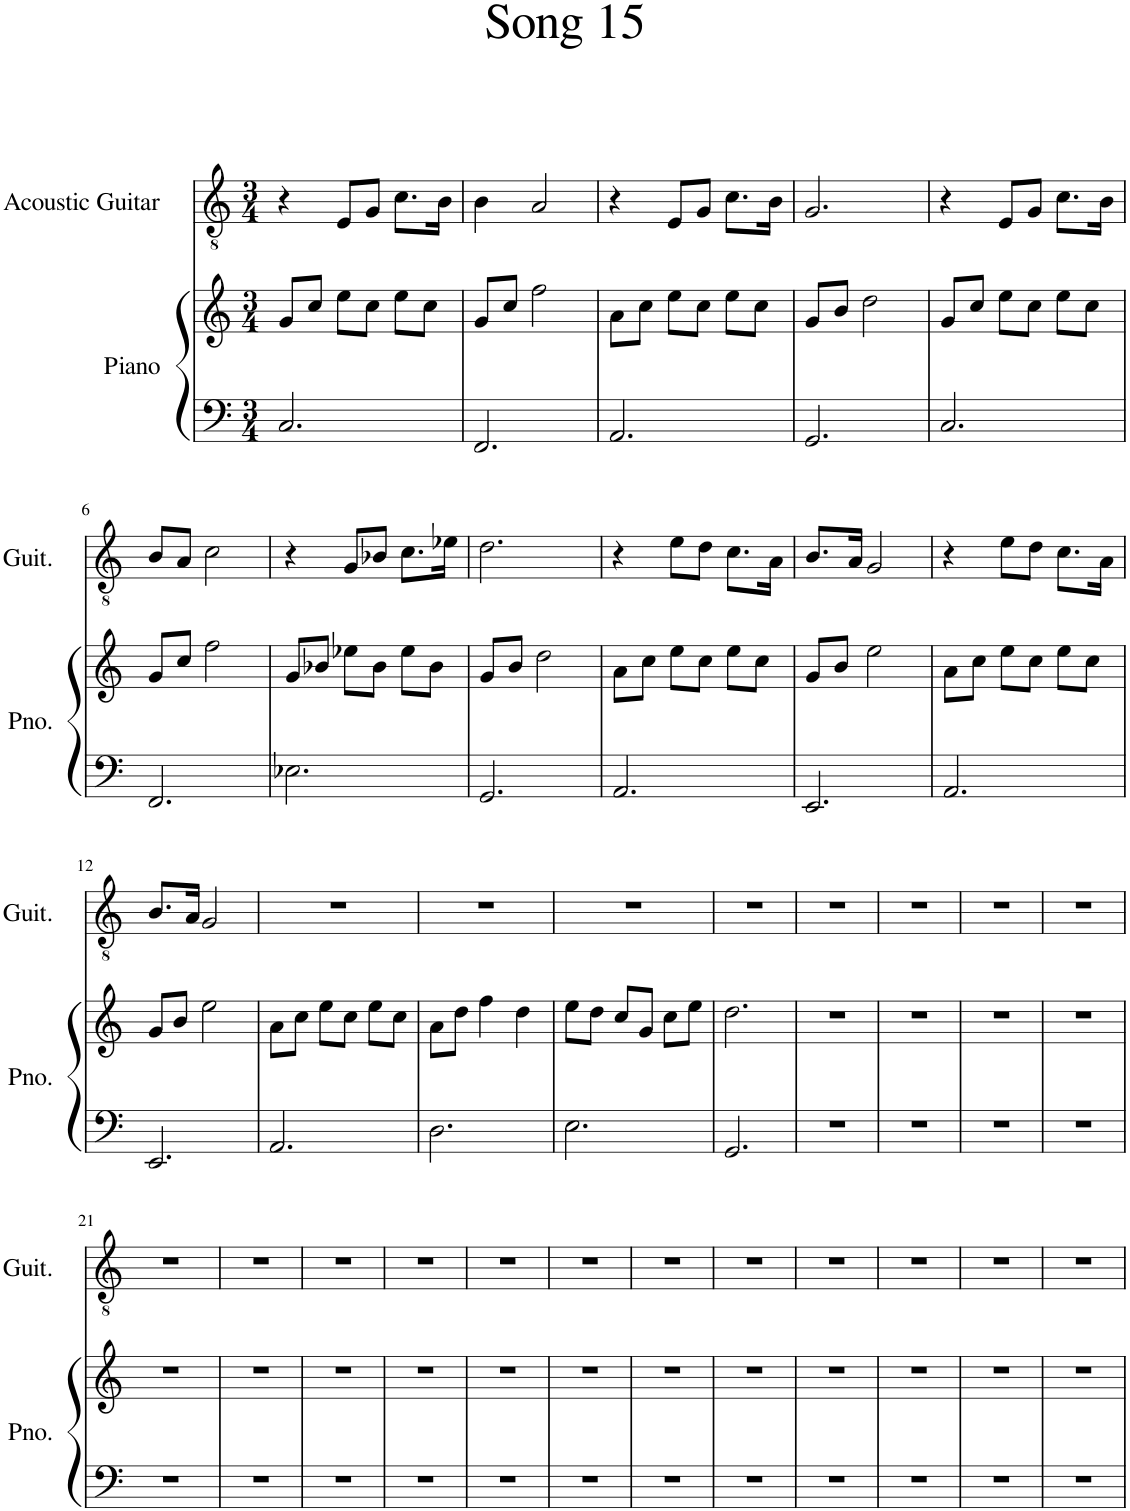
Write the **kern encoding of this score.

**kern	**kern	**kern
*part2	*part2	*part1
*staff3	*staff2	*staff1
*I"Piano	*	*I"Acoustic Guitar
*I'Pno.	*	*I'Guit.
*clefF4	*clefG2	*clefGv2
*k[]	*k[]	*k[]
*M3/4	*M3/4	*M3/4
=1	=1	=1
2.C/	8g/L	4r
.	8cc/J	.
.	8ee\L	8E/L
.	8cc\J	8G/J
.	8ee\L	8.c\L
.	8cc\J	.
.	.	16B\Jk
=2	=2	=2
2.FF/	8g/L	4B\
.	8cc/J	.
.	2ff\	2A/
=3	=3	=3
2.AA/	8a\L	4r
.	8cc\J	.
.	8ee\L	8E/L
.	8cc\J	8G/J
.	8ee\L	8.c\L
.	8cc\J	.
.	.	16B\Jk
=4	=4	=4
2.GG/	8g/L	2.G/
.	8b/J	.
.	2dd\	.
=5	=5	=5
2.C/	8g/L	4r
.	8cc/J	.
.	8ee\L	8E/L
.	8cc\J	8G/J
.	8ee\L	8.c\L
.	8cc\J	.
.	.	16B\Jk
!!LO:LB:g=z
=6	=6	=6
2.FF/	8g/L	8B/L
.	8cc/J	8A/J
.	2ff\	2c\
=7	=7	=7
2.E-X\	8g/L	4r
.	8b-X/J	.
.	8ee-X\L	8G/L
.	8b-\J	8B-X/J
.	8ee-\L	8.c\L
.	8b-\J	.
.	.	16e-X\Jk
=8	=8	=8
2.GG/	8g/L	2.d\
.	8b/J	.
.	2dd\	.
=9	=9	=9
2.AA/	8a\L	4r
.	8cc\J	.
.	8ee\L	8e\L
.	8cc\J	8d\J
.	8ee\L	8.c\L
.	8cc\J	.
.	.	16A\Jk
=10	=10	=10
2.EE/	8g/L	8.B/L
.	8b/J	.
.	.	16A/Jk
.	2ee\	2G/
=11	=11	=11
2.AA/	8a\L	4r
.	8cc\J	.
.	8ee\L	8e\L
.	8cc\J	8d\J
.	8ee\L	8.c\L
.	8cc\J	.
.	.	16A\Jk
!!LO:LB:g=z
=12	=12	=12
2.EE/	8g/L	8.B/L
.	8b/J	.
.	.	16A/Jk
.	2ee\	2G/
=13	=13	=13
2.AA/	8a\L	2.r
.	8cc\J	.
.	8ee\L	.
.	8cc\J	.
.	8ee\L	.
.	8cc\J	.
=14	=14	=14
2.D\	8a\L	2.r
.	8dd\J	.
.	4ff\	.
.	4dd\	.
=15	=15	=15
2.E\	8ee\L	2.r
.	8dd\J	.
.	8cc/L	.
.	8g/J	.
.	8cc\L	.
.	8ee\J	.
=16	=16	=16
2.GG/	2.dd\	2.r
=17	=17	=17
2.r	2.r	2.r
=18	=18	=18
2.r	2.r	2.r
=19	=19	=19
2.r	2.r	2.r
=20	=20	=20
2.r	2.r	2.r
!!LO:LB:g=z
=21	=21	=21
2.r	2.r	2.r
=22	=22	=22
2.r	2.r	2.r
=23	=23	=23
2.r	2.r	2.r
=24	=24	=24
2.r	2.r	2.r
=25	=25	=25
2.r	2.r	2.r
=26	=26	=26
2.r	2.r	2.r
=27	=27	=27
2.r	2.r	2.r
=28	=28	=28
2.r	2.r	2.r
=29	=29	=29
2.r	2.r	2.r
=30	=30	=30
2.r	2.r	2.r
=31	=31	=31
2.r	2.r	2.r
=32	=32	=32
2.r	2.r	2.r
=	=	=
*-	*-	*-
